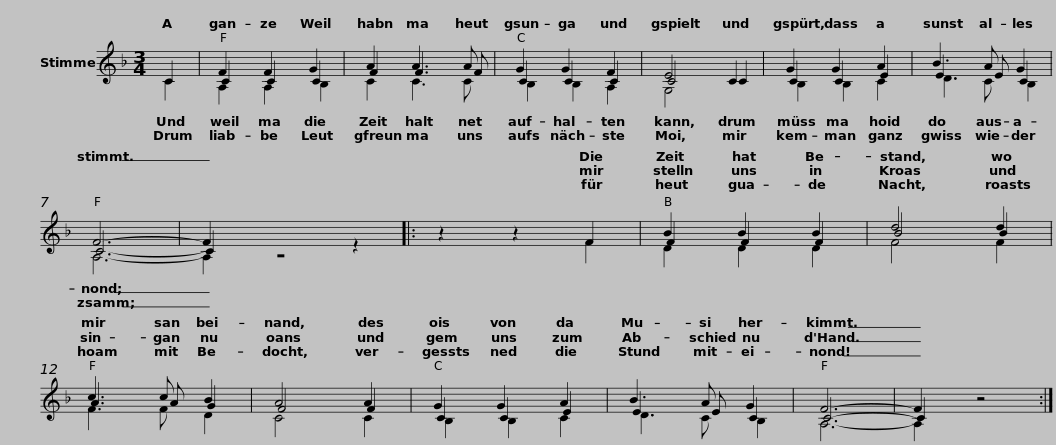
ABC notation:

X:1
%%score ( 1 2 3 4 )
L:1/8
M:3/4
I:linebreak $
K:F
V:1 treble
V:2 treble
V:3 treble
V:4 treble
V:1
 C2 | F2 F2 G2 | A2 A3 A | G2 G2 F2 | E4 C2 |$ %5
 G2 G2 A2 | B3 A G2 | F6- | F2 x2 z2 |:$ x2 x2 F2 | %10
 B2 B2 B2 | d4 d2 | c3 c B2 | A4 A2 |$ G2 G2 A2 | %15
 B3 A G2 | F6- | F2 x4 :| %18
V:2
 C2 | C2 C2 C2 | F2 F3 F | C2 C2 C2 | C4 C2 |$ %5
 C2 C2 E2 | E3 E C2 | C6- | C2 x4 |:$ x6 | %10
 F2 F2 F2 | B4 B2 | A3 A G2 | F4 F2 |$ C2 C2 E2 | %15
 E3 E C2 | C6- | C2 x4 :| %18
V:3
 x2 | A,2 A,2 B,2 | C2 C3 C | B,2 B,2 A,2 | G,4 x2 |$ %5
 B,2 B,2 C2 | D3 C B,2 | A,6- | A,2 z4 |:$ x6 | %10
 D2 D2 D2 | F4 F2 | F3 F D2 | C4 C2 |$ B,2 B,2 C2 | %15
 D3 C B,2 | A,6- | A,2 z4 :| %18
V:4
 x2 | x6 | x6 | x6 | x6 |$ %5
 x6 | x6 | x6 | x6 |:$ z2 z2 F2 | %10
 x6 | x6 | x6 | x6 |$ x6 | %15
 x6 | x6 | x6 :| %18
